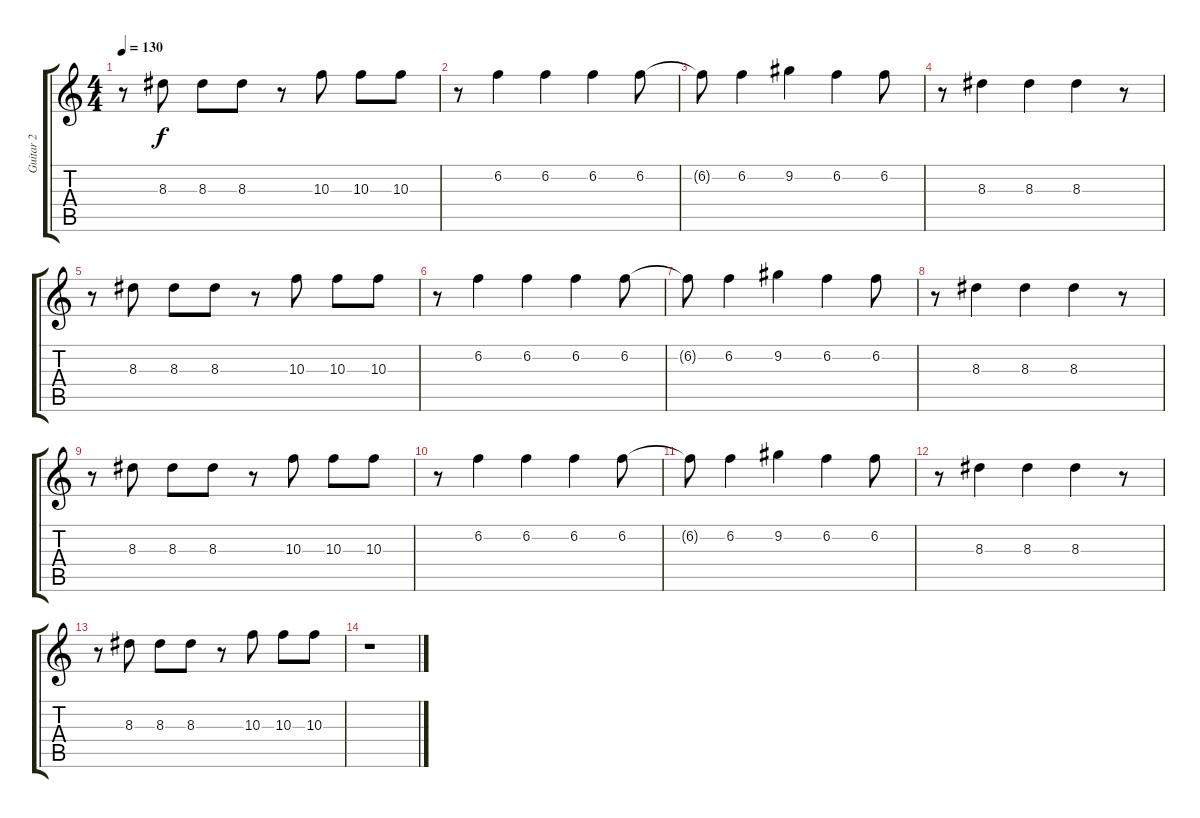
\track ("Guitar 2" "Guitar 2") {instrument distortionguitar}
\staff {score tabs}
\tuning (E4 B3 G3 D3 A2 E2) {hide}
\ts (4 4)
\tempo 130
\clef g2
\ks c
r.8{dy f} 8.3.8 8.3.8 8.3.8 r.8 10.3.8 10.3.8 10.3.8 |
r.8 6.2.4 6.2.4 6.2.4 6.2.8 |
6.2{t}.8 6.2.4 9.2.4 6.2.4 6.2.8 |
r.8 8.3.4 8.3.4 8.3.4 r.8 |
r.8 8.3.8 8.3.8 8.3.8 r.8 10.3.8 10.3.8 10.3.8 |
r.8 6.2.4 6.2.4 6.2.4 6.2.8 |
6.2{t}.8 6.2.4 9.2.4 6.2.4 6.2.8 |
r.8 8.3.4 8.3.4 8.3.4 r.8 |
r.8 8.3.8 8.3.8 8.3.8 r.8 10.3.8 10.3.8 10.3.8 |
r.8 6.2.4 6.2.4 6.2.4 6.2.8 |
6.2{t}.8 6.2.4 9.2.4 6.2.4 6.2.8 |
r.8 8.3.4 8.3.4 8.3.4 r.8 |
r.8 8.3.8 8.3.8 8.3.8 r.8 10.3.8 10.3.8 10.3.8 |
r.1
